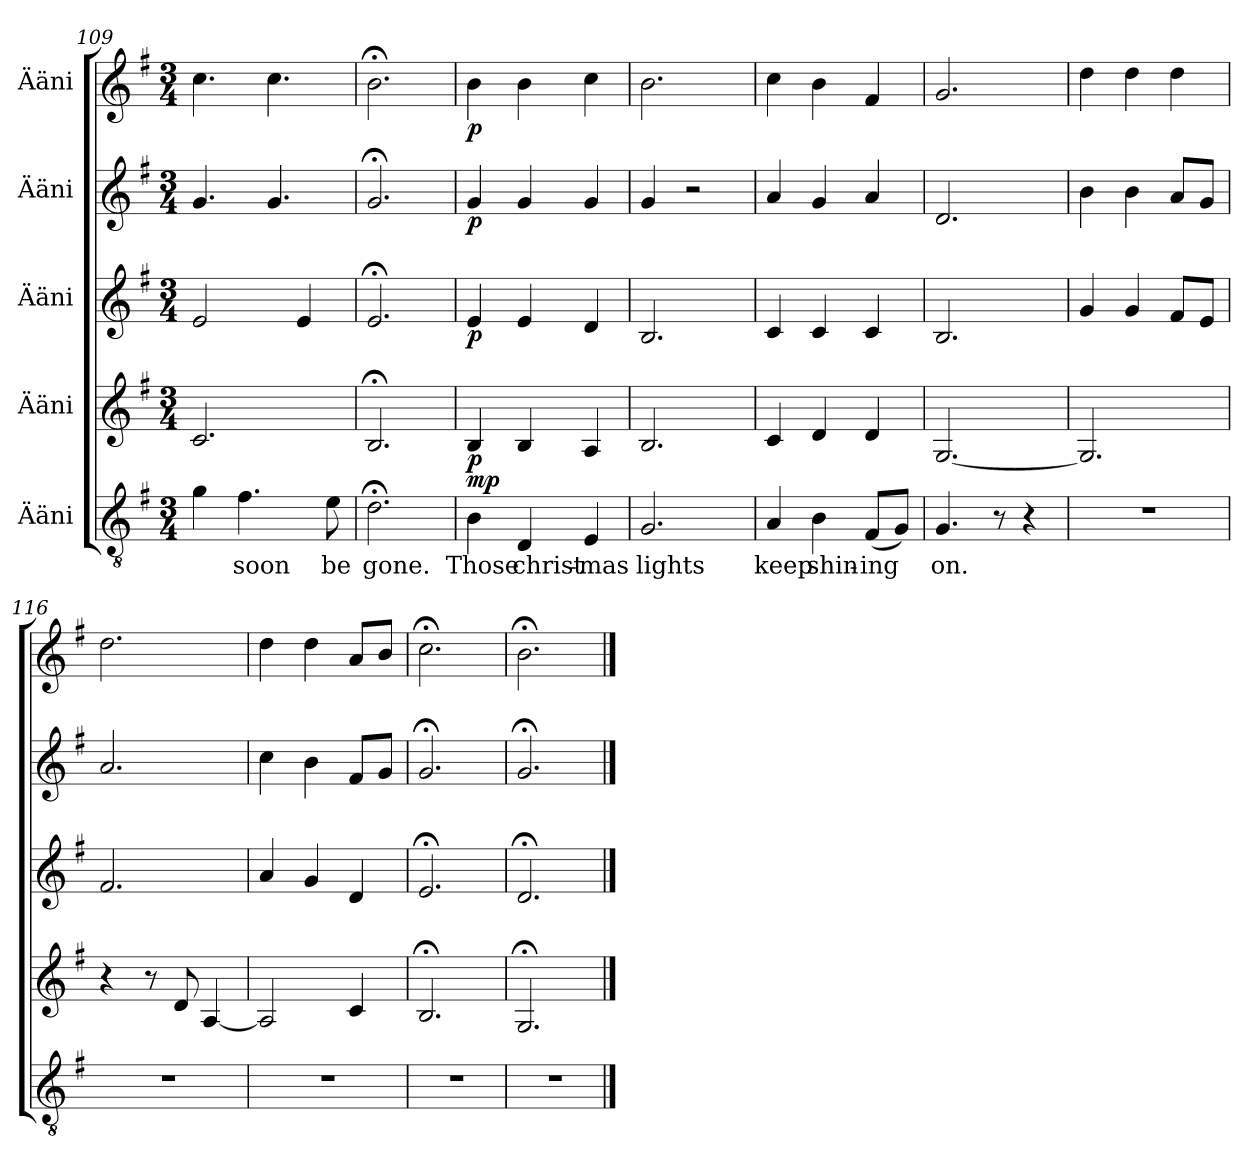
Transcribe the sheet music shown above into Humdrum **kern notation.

**kern	**text	**dynam	**kern	**dynam	**kern	**dynam	**kern	**dynam	**kern	**dynam
*part5	*part5	*part5	*part4	*part4	*part3	*part3	*part2	*part2	*part1	*part1
*staff5	*staff5	*staff5	*staff4	*staff4	*staff3	*staff3	*staff2	*staff2	*staff1	*staff1
*I"Ääni	*	*	*I"Ääni	*	*I"Ääni	*	*I"Ääni	*	*I"Ääni	*
*clefGv2	*	*	*clefG2	*	*clefG2	*	*clefG2	*	*clefG2	*
*k[f#]	*	*	*k[f#]	*	*k[f#]	*	*k[f#]	*	*k[f#]	*
*M3/4	*	*	*M3/4	*	*M3/4	*	*M3/4	*	*M3/4	*
=109	=109	=109	=109	=109	=109	=109	=109	=109	=109	=109
4g\	.	.	2.c/	.	2e/	.	4.g/	.	4.cc\	.
4.f#\	soon	.	.	.	.	.	.	.	.	.
.	.	.	.	.	.	.	4.g/	.	4.cc\	.
.	.	.	.	.	4e/	.	.	.	.	.
8e\	be	.	.	.	.	.	.	.	.	.
=110	=110	=110	=110	=110	=110	=110	=110	=110	=110	=110
2.d;<\	gone.	.	2.B;</	.	2.e;</	.	2.g;</	.	2.b;<\	.
!!LO:PB:g=z
=111	=111	=111	=111	=111	=111	=111	=111	=111	=111	=111
!	!	!LO:DY:b	!	!LO:DY:b	!	!LO:DY:b	!	!LO:DY:b	!	!LO:DY:b
4B\	Those	mp	4B/	p	4e/	p	4g/	p	4b\	p
4D/	christ-	.	4B/	.	4e/	.	4g/	.	4b\	.
4E/	-mas	.	4A/	.	4d/	.	4g/	.	4cc\	.
=112	=112	=112	=112	=112	=112	=112	=112	=112	=112	=112
2.G/	lights	.	2.B/	.	2.B/	.	4g/	.	2.b\	.
.	.	.	.	.	.	.	2r	.	.	.
=113	=113	=113	=113	=113	=113	=113	=113	=113	=113	=113
4A/	keep	.	4c/	.	4c/	.	4a/	.	4cc\	.
4B\	shin-	.	4d/	.	4c/	.	4g/	.	4b\	.
(8F#/L	-ing	.	4d/	.	4c/	.	4a/	.	4f#/	.
8G/J)	.	.	.	.	.	.	.	.	.	.
=114	=114	=114	=114	=114	=114	=114	=114	=114	=114	=114
4.G/	on.	.	[2.G/	.	2.B/	.	2.d/	.	2.g/	.
8r	.	.	.	.	.	.	.	.	.	.
4r	.	.	.	.	.	.	.	.	.	.
=115	=115	=115	=115	=115	=115	=115	=115	=115	=115	=115
2.r	.	.	2.G/]	.	4g/	.	4b\	.	4dd\	.
.	.	.	.	.	4g/	.	4b\	.	4dd\	.
.	.	.	.	.	8f#/L	.	8a/L	.	4dd\	.
.	.	.	.	.	8e/J	.	8g/J	.	.	.
=116	=116	=116	=116	=116	=116	=116	=116	=116	=116	=116
2.r	.	.	4r	.	2.f#/	.	2.a/	.	2.dd\	.
.	.	.	8r	.	.	.	.	.	.	.
.	.	.	8d/	.	.	.	.	.	.	.
.	.	.	[4A/	.	.	.	.	.	.	.
=117	=117	=117	=117	=117	=117	=117	=117	=117	=117	=117
2.r	.	.	2A/]	.	4a/	.	4cc\	.	4dd\	.
.	.	.	.	.	4g/	.	4b\	.	4dd\	.
.	.	.	4c/	.	4d/	.	8f#/L	.	8a/L	.
.	.	.	.	.	.	.	8g/J	.	8b/J	.
=118	=118	=118	=118	=118	=118	=118	=118	=118	=118	=118
2.r	.	.	2.B;</	.	2.e;</	.	2.g;</	.	2.cc;<\	.
!!LO:LB:g=z
=119	=119	=119	=119	=119	=119	=119	=119	=119	=119	=119
2.r	.	.	2.G;</	.	2.d;</	.	2.g;</	.	2.b;<\	.
==	==	==	==	==	==	==	==	==	==	==
*-	*-	*-	*-	*-	*-	*-	*-	*-	*-	*-
